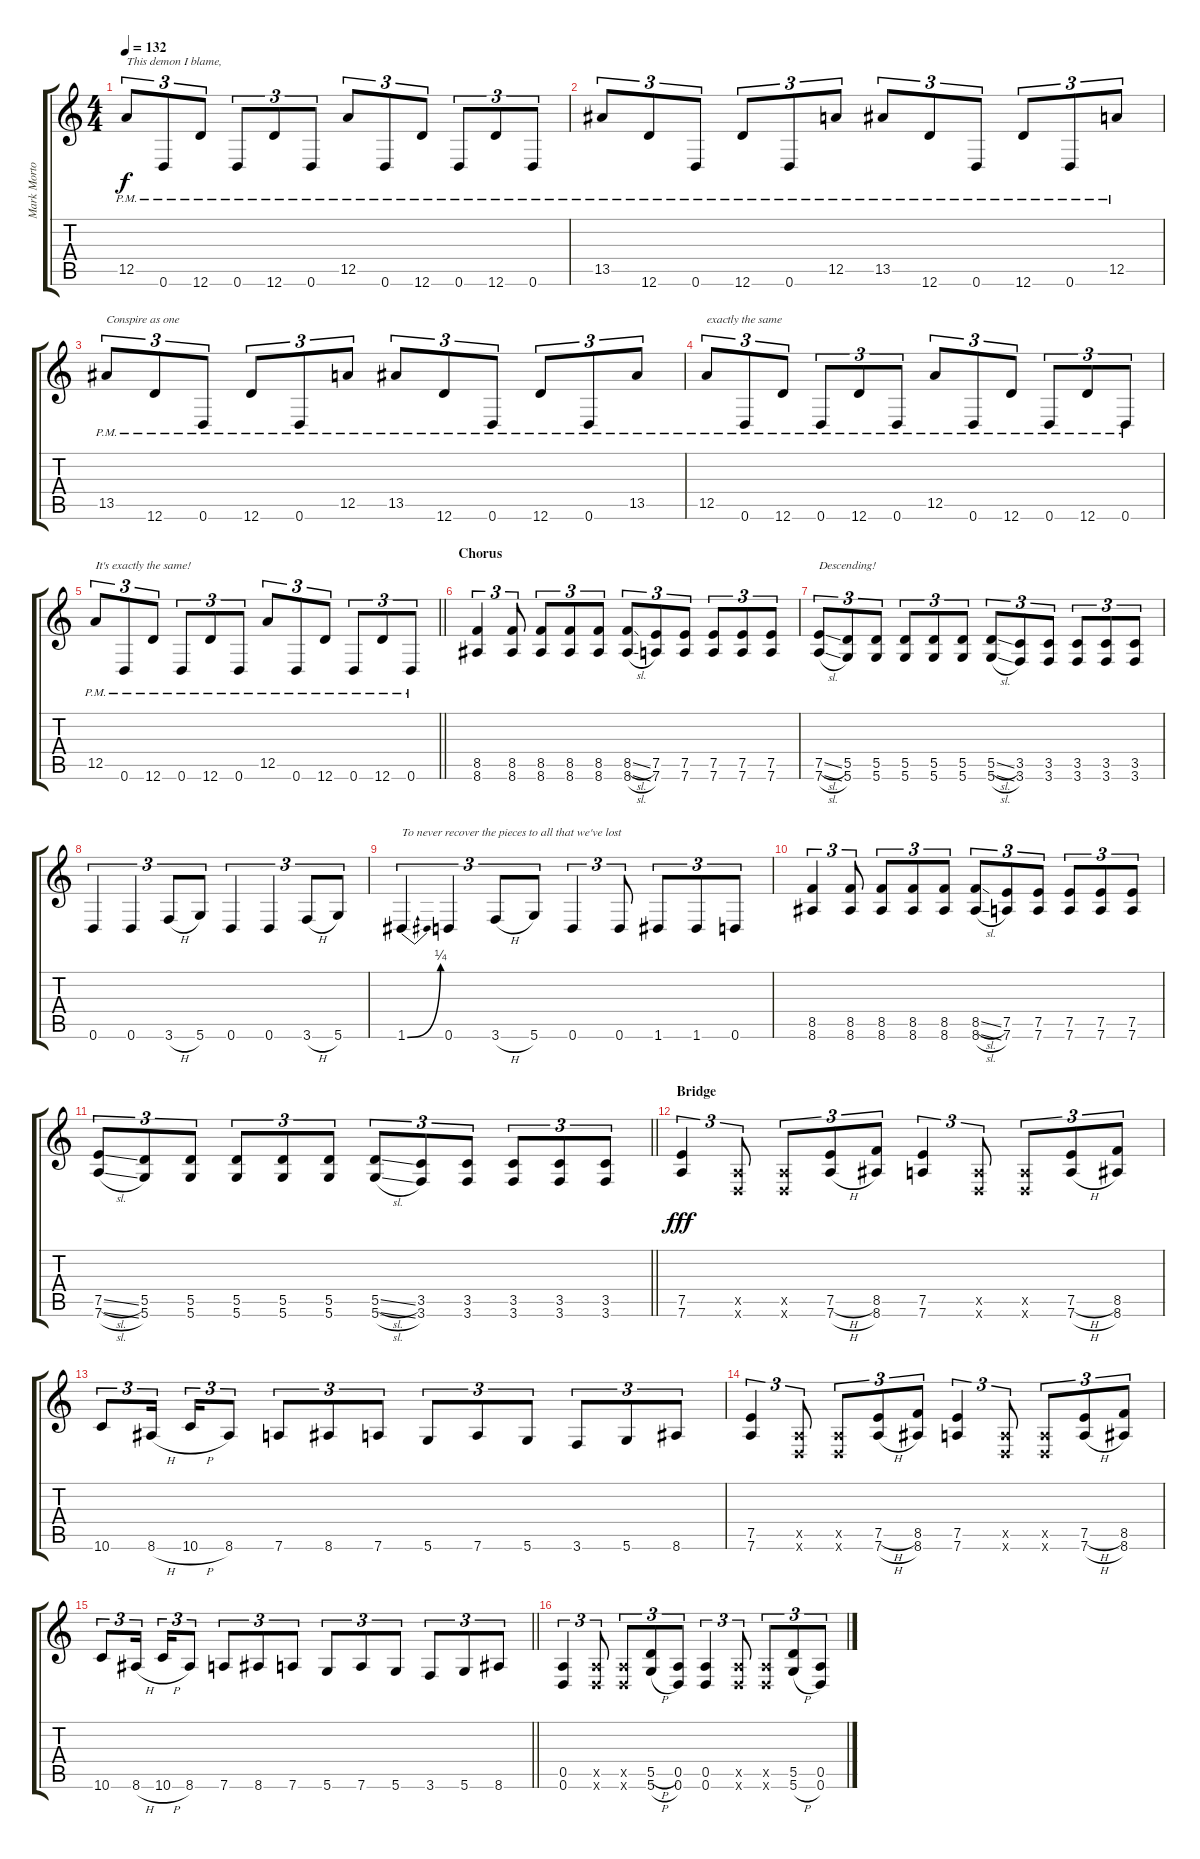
\track ("Mark Morton" "Mark Morto") {instrument distortionguitar}
\staff {score tabs}
\tuning (E4 B3 G3 D3 A2 D2) {hide}
\ts (4 4)
\tempo 132
\clef g2
\ks c
12.5{pm}.8{tu (3 2) txt "This demon I blame," dy f} 0.6{pm}.8{tu (3 2)} 12.6{pm}.8{tu (3 2)} 0.6{pm}.8{tu (3 2)} 12.6{pm}.8{tu (3 2)} 0.6{pm}.8{tu (3 2)} 12.5{pm}.8{tu (3 2)} 0.6{pm}.8{tu (3 2)} 12.6{pm}.8{tu (3 2)} 0.6{pm}.8{tu (3 2)} 12.6{pm}.8{tu (3 2)} 0.6{pm}.8{tu (3 2)} |
13.5{pm}.8{tu (3 2)} 12.6{pm}.8{tu (3 2)} 0.6{pm}.8{tu (3 2)} 12.6{pm}.8{tu (3 2)} 0.6{pm}.8{tu (3 2)} 12.5{pm}.8{tu (3 2)} 13.5{pm}.8{tu (3 2)} 12.6{pm}.8{tu (3 2)} 0.6{pm}.8{tu (3 2)} 12.6{pm}.8{tu (3 2)} 0.6{pm}.8{tu (3 2)} 12.5{pm}.8{tu (3 2)} |
13.5{pm}.8{tu (3 2) txt "Conspire as one"} 12.6{pm}.8{tu (3 2)} 0.6{pm}.8{tu (3 2)} 12.6{pm}.8{tu (3 2)} 0.6{pm}.8{tu (3 2)} 12.5{pm}.8{tu (3 2)} 13.5{pm}.8{tu (3 2)} 12.6{pm}.8{tu (3 2)} 0.6{pm}.8{tu (3 2)} 12.6{pm}.8{tu (3 2)} 0.6{pm}.8{tu (3 2)} 13.5{pm}.8{tu (3 2)} |
12.5{pm}.8{tu (3 2) txt "exactly the same"} 0.6{pm}.8{tu (3 2)} 12.6{pm}.8{tu (3 2)} 0.6{pm}.8{tu (3 2)} 12.6{pm}.8{tu (3 2)} 0.6{pm}.8{tu (3 2)} 12.5{pm}.8{tu (3 2)} 0.6{pm}.8{tu (3 2)} 12.6{pm}.8{tu (3 2)} 0.6{pm}.8{tu (3 2)} 12.6{pm}.8{tu (3 2)} 0.6{pm}.8{tu (3 2)} |
\barLineRight lightlight
12.5{pm}.8{tu (3 2) txt "It's exactly the same!"} 0.6{pm}.8{tu (3 2)} 12.6{pm}.8{tu (3 2)} 0.6{pm}.8{tu (3 2)} 12.6{pm}.8{tu (3 2)} 0.6{pm}.8{tu (3 2)} 12.5{pm}.8{tu (3 2)} 0.6{pm}.8{tu (3 2)} 12.6{pm}.8{tu (3 2)} 0.6{pm}.8{tu (3 2)} 12.6{pm}.8{tu (3 2)} 0.6{pm}.8{tu (3 2)} |
\section ("" "Chorus")
(8.5 8.6).4{tu (3 2)} (8.5 8.6).8{tu (3 2)} (8.5 8.6).8{tu (3 2)} (8.5 8.6).8{tu (3 2)} (8.5 8.6).8{tu (3 2)} (8.5{sl} 8.6{sl}).8{tu (3 2)} (7.5 7.6).8{tu (3 2)} (7.5 7.6).8{tu (3 2)} (7.5 7.6).8{tu (3 2)} (7.5 7.6).8{tu (3 2)} (7.5 7.6).8{tu (3 2)} |
(7.5{sl} 7.6{sl}).8{tu (3 2) txt "Descending!"} (5.5 5.6).8{tu (3 2)} (5.5 5.6).8{tu (3 2)} (5.5 5.6).8{tu (3 2)} (5.5 5.6).8{tu (3 2)} (5.5 5.6).8{tu (3 2)} (5.5{sl} 5.6{sl}).8{tu (3 2)} (3.5 3.6).8{tu (3 2)} (3.5 3.6).8{tu (3 2)} (3.5 3.6).8{tu (3 2)} (3.5 3.6).8{tu (3 2)} (3.5 3.6).8{tu (3 2)} |
0.6.4{tu (3 2)} 0.6.4{tu (3 2)} 3.6{h}.8{tu (3 2)} 5.6.8{tu (3 2)} 0.6.4{tu (3 2)} 0.6.4{tu (3 2)} 3.6{h}.8{tu (3 2)} 5.6.8{tu (3 2)} |
1.6{be (bend 0 0 60 1)}.4{tu (3 2) txt "To never recover the pieces to all that we've lost"} 0.6.4{tu (3 2)} 3.6{h}.8{tu (3 2)} 5.6.8{tu (3 2)} 0.6.4{tu (3 2)} 0.6.8{tu (3 2)} 1.6.8{tu (3 2)} 1.6.8{tu (3 2)} 0.6.8{tu (3 2)} |
(8.5 8.6).4{tu (3 2)} (8.5 8.6).8{tu (3 2)} (8.5 8.6).8{tu (3 2)} (8.5 8.6).8{tu (3 2)} (8.5 8.6).8{tu (3 2)} (8.5{sl} 8.6{sl}).8{tu (3 2)} (7.5 7.6).8{tu (3 2)} (7.5 7.6).8{tu (3 2)} (7.5 7.6).8{tu (3 2)} (7.5 7.6).8{tu (3 2)} (7.5 7.6).8{tu (3 2)} |
\barLineRight lightlight
(7.5{sl} 7.6{sl}).8{tu (3 2)} (5.5 5.6).8{tu (3 2)} (5.5 5.6).8{tu (3 2)} (5.5 5.6).8{tu (3 2)} (5.5 5.6).8{tu (3 2)} (5.5 5.6).8{tu (3 2)} (5.5{sl} 5.6{sl}).8{tu (3 2)} (3.5 3.6).8{tu (3 2)} (3.5 3.6).8{tu (3 2)} (3.5 3.6).8{tu (3 2)} (3.5 3.6).8{tu (3 2)} (3.5 3.6).8{tu (3 2)} |
\section ("" "Bridge")
(7.5 7.6).4{tu (3 2) dy fff} (0.5{x} 0.6{x}).8{tu (3 2)} (0.5{x} 0.6{x}).8{tu (3 2)} (7.5{h} 7.6{h}).8{tu (3 2)} (8.5 8.6).8{tu (3 2)} (7.5 7.6).4{tu (3 2)} (0.5{x} 0.6{x}).8{tu (3 2)} (0.5{x} 0.6{x}).8{tu (3 2)} (7.5{h} 7.6{h}).8{tu (3 2)} (8.5 8.6).8{tu (3 2)} |
10.6.8{tu (3 2)} 8.6{h}.16{tu (3 2) beam splitsecondary} 10.6{h}.16{tu (3 2)} 8.6.8{tu (3 2)} 7.6.8{tu (3 2)} 8.6.8{tu (3 2)} 7.6.8{tu (3 2)} 5.6.8{tu (3 2)} 7.6.8{tu (3 2)} 5.6.8{tu (3 2)} 3.6.8{tu (3 2)} 5.6.8{tu (3 2)} 8.6.8{tu (3 2)} |
(7.5 7.6).4{tu (3 2)} (0.5{x} 0.6{x}).8{tu (3 2)} (0.5{x} 0.6{x}).8{tu (3 2)} (7.5{h} 7.6{h}).8{tu (3 2)} (8.5 8.6).8{tu (3 2)} (7.5 7.6).4{tu (3 2)} (0.5{x} 0.6{x}).8{tu (3 2)} (0.5{x} 0.6{x}).8{tu (3 2)} (7.5{h} 7.6{h}).8{tu (3 2)} (8.5 8.6).8{tu (3 2)} |
\barLineRight lightlight
10.6.8{tu (3 2)} 8.6{h}.16{tu (3 2) beam splitsecondary} 10.6{h}.16{tu (3 2)} 8.6.8{tu (3 2)} 7.6.8{tu (3 2)} 8.6.8{tu (3 2)} 7.6.8{tu (3 2)} 5.6.8{tu (3 2)} 7.6.8{tu (3 2)} 5.6.8{tu (3 2)} 3.6.8{tu (3 2)} 5.6.8{tu (3 2)} 8.6.8{tu (3 2)} |
(0.5 0.6).4{tu (3 2)} (0.5{x} 0.6{x}).8{tu (3 2)} (0.5{x} 0.6{x}).8{tu (3 2)} (5.5{h} 5.6{h}).8{tu (3 2)} (0.5 0.6).8{tu (3 2)} (0.5 0.6).4{tu (3 2)} (0.5{x} 0.6{x}).8{tu (3 2)} (0.5{x} 0.6{x}).8{tu (3 2)} (5.5 5.6{h}).8{tu (3 2)} (0.5 0.6).8{tu (3 2)}
